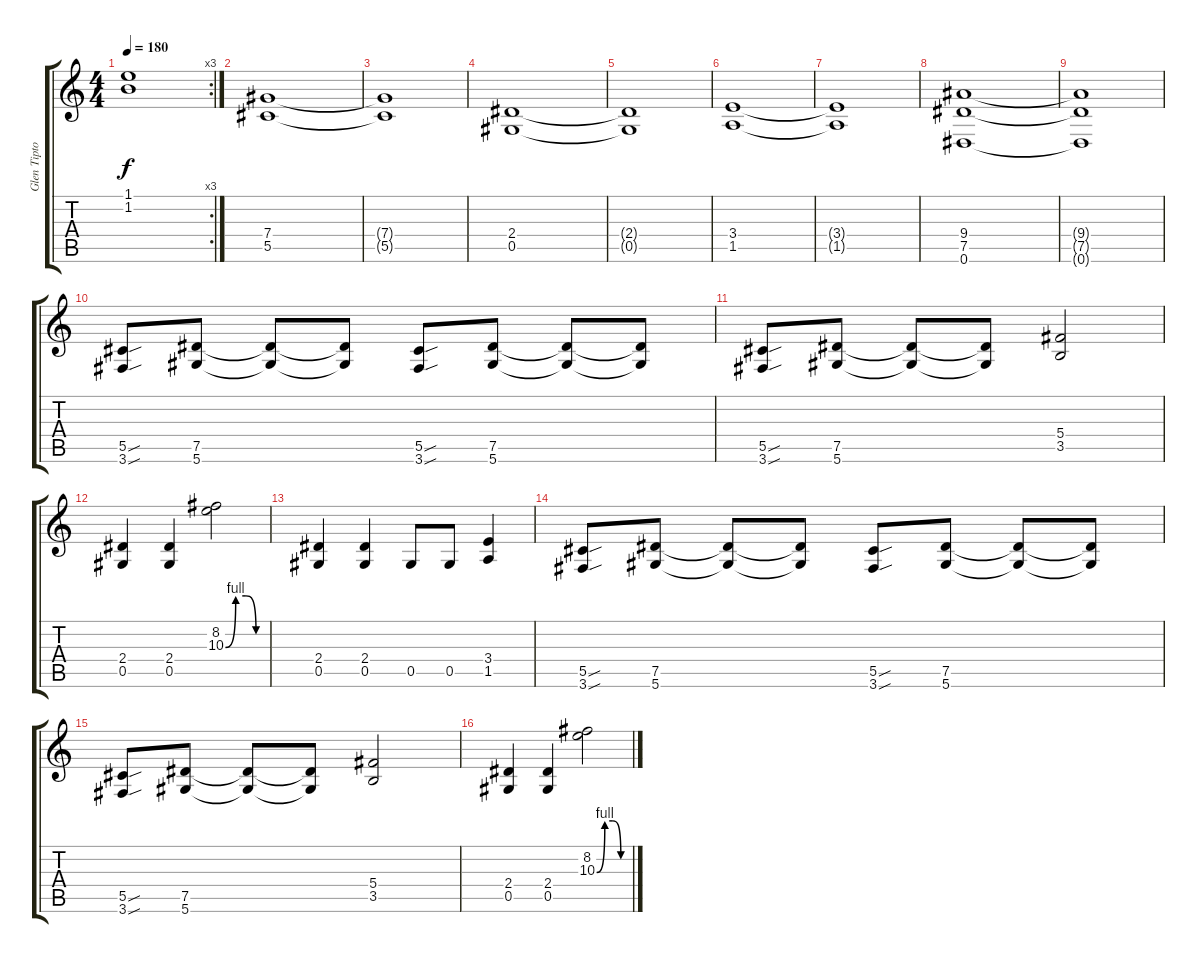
\track ("Glen Tipton" "Glen Tipto") {instrument distortionguitar}
\staff {score tabs}
\tuning (Eb4 Bb3 Gb3 Db3 Ab2 Eb2) {hide}
\rc 3
\ts (4 4)
\tempo 180
\clef g2
\ks c
(1.1 1.2).1{dy f} |
(7.4 5.5).1 |
(7.4{t} 5.5{t}).1 |
(2.4 0.5).1 |
(2.4{t} 0.5{t}).1 |
(3.4 1.5).1 |
(3.4{t} 1.5{t}).1 |
(9.4 7.5 0.6).1 |
(9.4{t} 7.5{t} 0.6{t}).1 |
(5.5{sou} 3.6{sou}).8 (7.5 5.6).8 (7.5{t} 5.6{t}).8 (7.5{t} 5.6{t}).8 (5.5{sou} 3.6{sou}).8 (7.5 5.6).8 (7.5{t} 5.6{t}).8 (7.5{t} 5.6{t}).8 |
(5.5{sou} 3.6{sou}).8 (7.5 5.6).8 (7.5{t} 5.6{t}).8 (7.5{t} 5.6{t}).8 (5.4 3.5).2 |
(2.4 0.5).4 (2.4 0.5).4 (8.2 10.3{be (custom 0 0 15 4 30 4 45 0 60 0)}).2 |
(2.4 0.5).4 (2.4 0.5).4 0.5.8 0.5.8 (3.4 1.5).4 |
(5.5{sou} 3.6{sou}).8 (7.5 5.6).8 (7.5{t} 5.6{t}).8 (7.5{t} 5.6{t}).8 (5.5{sou} 3.6{sou}).8 (7.5 5.6).8 (7.5{t} 5.6{t}).8 (7.5{t} 5.6{t}).8 |
(5.5{sou} 3.6{sou}).8 (7.5 5.6).8 (7.5{t} 5.6{t}).8 (7.5{t} 5.6{t}).8 (5.4 3.5).2 |
(2.4 0.5).4 (2.4 0.5).4 (8.2 10.3{be (custom 0 0 15 4 30 4 45 0 60 0)}).2
